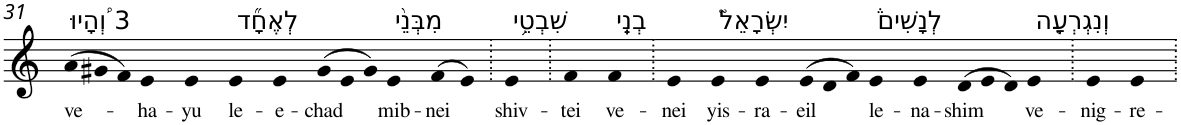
**kern	**text
*part1	*part1
*staff1	*staff1
*I"Piano	*
*I'Pno	*
!!LO:PB:g=z
*clefG2	*
*k[]	*
*Xtuplet	*
=31	=31
!LO:TX:a:t=3 וְ֠הָיוּ	!
!	!LO:LY:b
(>12a	ve-
12g#X	.
12f)	.
!	!LO:LY:b
4e	-ha-
!	!LO:LY:b
4e	-yu
!LO:TX:a:t=לְאֶחָ֞ד	!
!	!LO:LY:b
4e	le-
!	!LO:LY:b
4e	-e-
!	!LO:LY:b
(>12g#	-chad
12e	.
12g#)	.
!LO:TX:a:t=מִבְּנֵ֨י	!
!	!LO:LY:b
4e	mib-
!	!LO:LY:b
(>8f	-nei
8e)	.
=32.	=32.
!LO:TX:a:t=שִׁבְטֵ֥י	!
!	!LO:LY:b
4e	shiv-
=33.	=33.
!	!LO:LY:b
4f	-tei
!LO:TX:a:t=בְנֵֽי	!
!	!LO:LY:b
4f	ve-
=34.	=34.
!	!LO:LY:b
4e	-nei
!LO:TX:a:t=יִשְׂרָאֵל֮	!
!	!LO:LY:b
4e	yis-
!	!LO:LY:b
4e	-ra-
!	!LO:LY:b
(>12e	-eil
12d	.
12f)	.
!LO:TX:a:t=לְנָשִׁים֒	!
!	!LO:LY:b
4e	le-
!	!LO:LY:b
4e	-na-
!	!LO:LY:b
(>12d	-shim
12e	.
12d)	.
!LO:TX:a:t=וְנִגְרְעָ֤ה	!
!	!LO:LY:b
4e	ve-
=35.	=35.
!	!LO:LY:b
4e	-nig-
!	!LO:LY:b
4e	-re-
=.	=.
*-	*-
